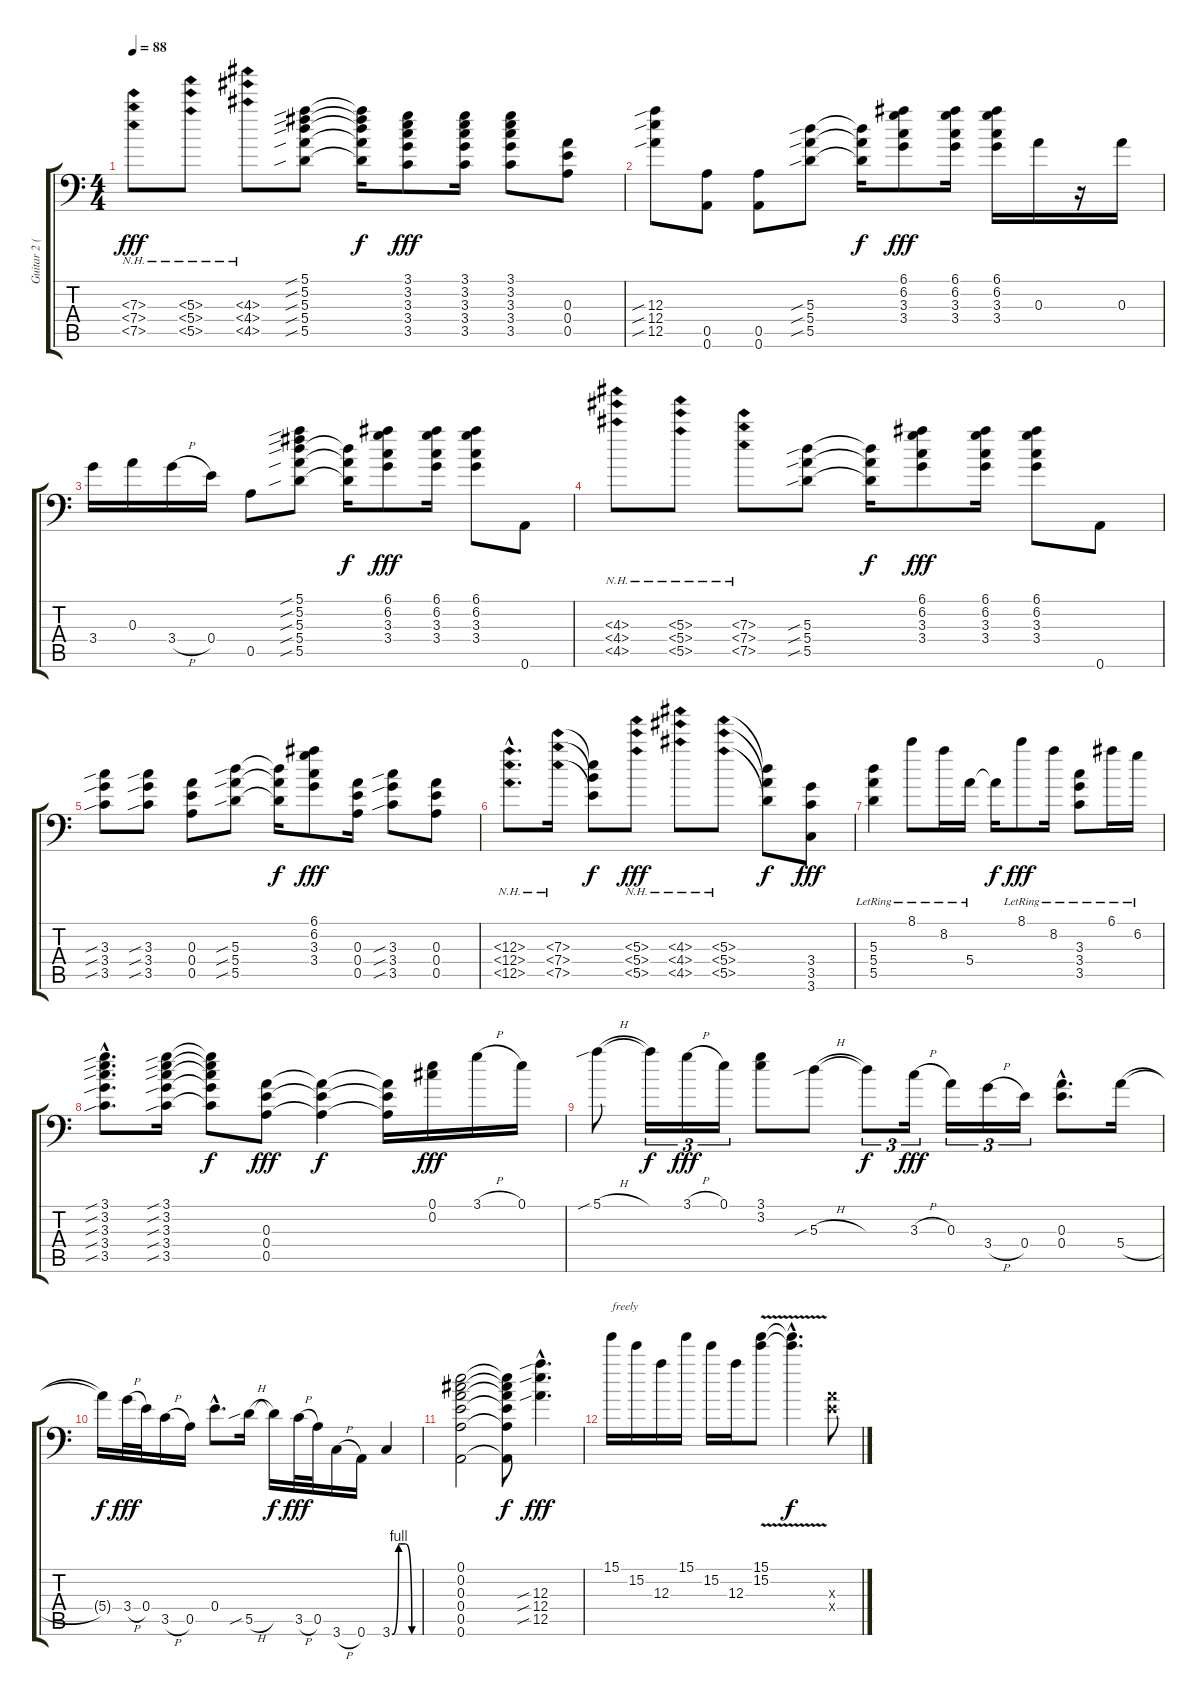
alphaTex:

\track ("Guitar 2 (/w Slide)" "Guitar 2 (") {instrument acousticguitarsteel}
\staff {score tabs}
\tuning (E4 Db4 A3 E3 A2 A1) {hide}
\ts (4 4)
\tempo 88
\clef f4
\ks c
(7.3{nh} 7.4{nh} 7.5{nh}).8{dy fff} (5.3{nh} 5.4{nh} 5.5{nh}).8 (4.3{nh} 4.4{nh} 4.5{nh}).8 (5.1{sib} 5.2{sib} 5.3{sib} 5.4{sib} 5.5{sib}).8 (5.1{t} 5.2{t} 5.3{t} 5.4{t} 5.5{t}).16{dy f} (3.1 3.2 3.3 3.4 3.5).8{dy fff} (3.1 3.2 3.3 3.4 3.5).16 (3.1 3.2 3.3 3.4 3.5).8 (0.3 0.4 0.5).8 |
(12.3{sib} 12.4{sib} 12.5{sib}).8 (0.5 0.6).8 (0.5 0.6).8 (5.3{sib} 5.4{sib} 5.5{sib}).8 (5.3{t} 5.4{t} 5.5{t}).16{dy f} (6.1 6.2 3.3 3.4).8{dy fff} (6.1 6.2 3.3 3.4).16 (6.1 6.2 3.3 3.4).16 0.3.16 r.16 0.3.16 |
3.4.16 0.3.16 3.4{h}.16 0.4.16 0.5.8 (5.1{sib} 5.2{sib} 5.3{sib} 5.4{sib} 5.5{sib}).8 (5.3{t} 5.4{t} 5.5{t}).16{dy f} (6.1 6.2 3.3 3.4).8{dy fff} (6.1 6.2 3.3 3.4).16 (6.1 6.2 3.3 3.4).8 0.6.8 |
(4.3{nh} 4.4{nh} 4.5{nh}).8 (5.3{nh} 5.4{nh} 5.5{nh}).8 (7.3{nh} 7.4{nh} 7.5{nh}).8 (5.3{sib} 5.4{sib} 5.5{sib}).8 (5.3{t} 5.4{t} 5.5{t}).16{dy f} (6.1 6.2 3.3 3.4).8{dy fff} (6.1 6.2 3.3 3.4).16 (6.1 6.2 3.3 3.4).8 0.6.8 |
(3.3{sib} 3.4{sib} 3.5{sib}).8 (3.3{sib} 3.4{sib} 3.5{sib}).8 (0.3 0.4 0.5).8 (5.3{sib} 5.4{sib} 5.5{sib}).8 (5.3{t} 5.4{t} 5.5{t}).16{dy f} (6.1 6.2 3.3 3.4).8{dy fff} (0.3 0.4 0.5).16 (3.3{sib} 3.4{sib} 3.5{sib}).8 (0.3 0.4 0.5).8 |
(12.3{nh hac} 12.4{nh hac} 12.5{nh hac}).8{d} (7.3{nh} 7.4{nh} 7.5{nh}).16 (7.3{t} 7.4{t} 7.5{t}).8{dy f} (5.3{nh} 5.4{nh} 5.5{nh}).8{dy fff} (4.3{nh} 4.4{nh} 4.5{nh}).8 (5.3{nh} 5.4{nh} 5.5{nh}).8 (5.3{t} 5.4{t} 5.5{t}).8{dy f} (3.4 3.5 3.6).8{dy fff} |
(5.3{lr} 5.4{lr} 5.5{lr}).4 8.1{lr}.8 8.2{lr}.16 5.4{lr}.16 5.4{t}.16{dy f} 8.1{lr}.8{dy fff} 8.2{lr}.16 (3.3{lr} 3.4{lr} 3.5{lr}).8 6.1{lr}.16 6.2{lr}.16 |
(3.1{sib hac} 3.2{sib hac} 3.3{sib hac} 3.4{sib hac} 3.5{sib hac}).8{d} (3.1{sib} 3.2{sib} 3.3{sib} 3.4{sib} 3.5{sib}).16 (3.1{t} 3.2{t} 3.3{t} 3.4{t} 3.5{t}).8{dy f} (0.3 0.4 0.5).8{dy fff} (0.3{t} 0.4{t} 0.5{t}).4{dy f} (0.3{t} 0.4{t} 0.5{t}).16 (0.1 0.2).16{dy fff} 3.1{h}.16 0.1.16 |
5.1{sib h}.8 5.1{t}.16{tu (3 2) dy f} 3.1{h}.16{tu (3 2) dy fff} 0.1.16{tu (3 2)} (3.1 3.2).8 5.3{sib h}.8 5.3{t}.8{tu (3 2) dy f} 3.3{h}.16{tu (3 2) dy fff} 0.3.16{tu (3 2)} 3.4{h}.16{tu (3 2)} 0.4.16{tu (3 2)} (0.3{hac} 0.4{hac}).8{d} 5.4{h}.16 |
5.4{t}.16{dy f} 3.4{h}.32{dy fff} 0.4.32 3.5{h}.16 0.5.16 0.4{hac}.8{d} 5.5{sib h}.16 5.5{t}.16{dy f} 3.5{h}.32{dy fff} 0.5.32 3.6{h}.16 0.6.16 3.6{be (custom 0 0 15 4 30 4 45 0 60 0)}.4 |
(0.1 0.2 0.3 0.4 0.5 0.6).2 (0.1{t} 0.2{t} 0.3{t} 0.4{t} 0.5{t} 0.6{t}).8{dy f} (12.3{sib hac} 12.4{sib hac} 12.5{sib hac}).4{d dy fff} |
15.1.16{txt "freely"} 15.2.16 12.3.16 15.1.16 15.2.16 12.3.16 (15.1{v} 15.2{v}).8 (15.1{hac t} 15.2{hac t}).4{d dy f} (0.3{x} 0.4{x}).8
